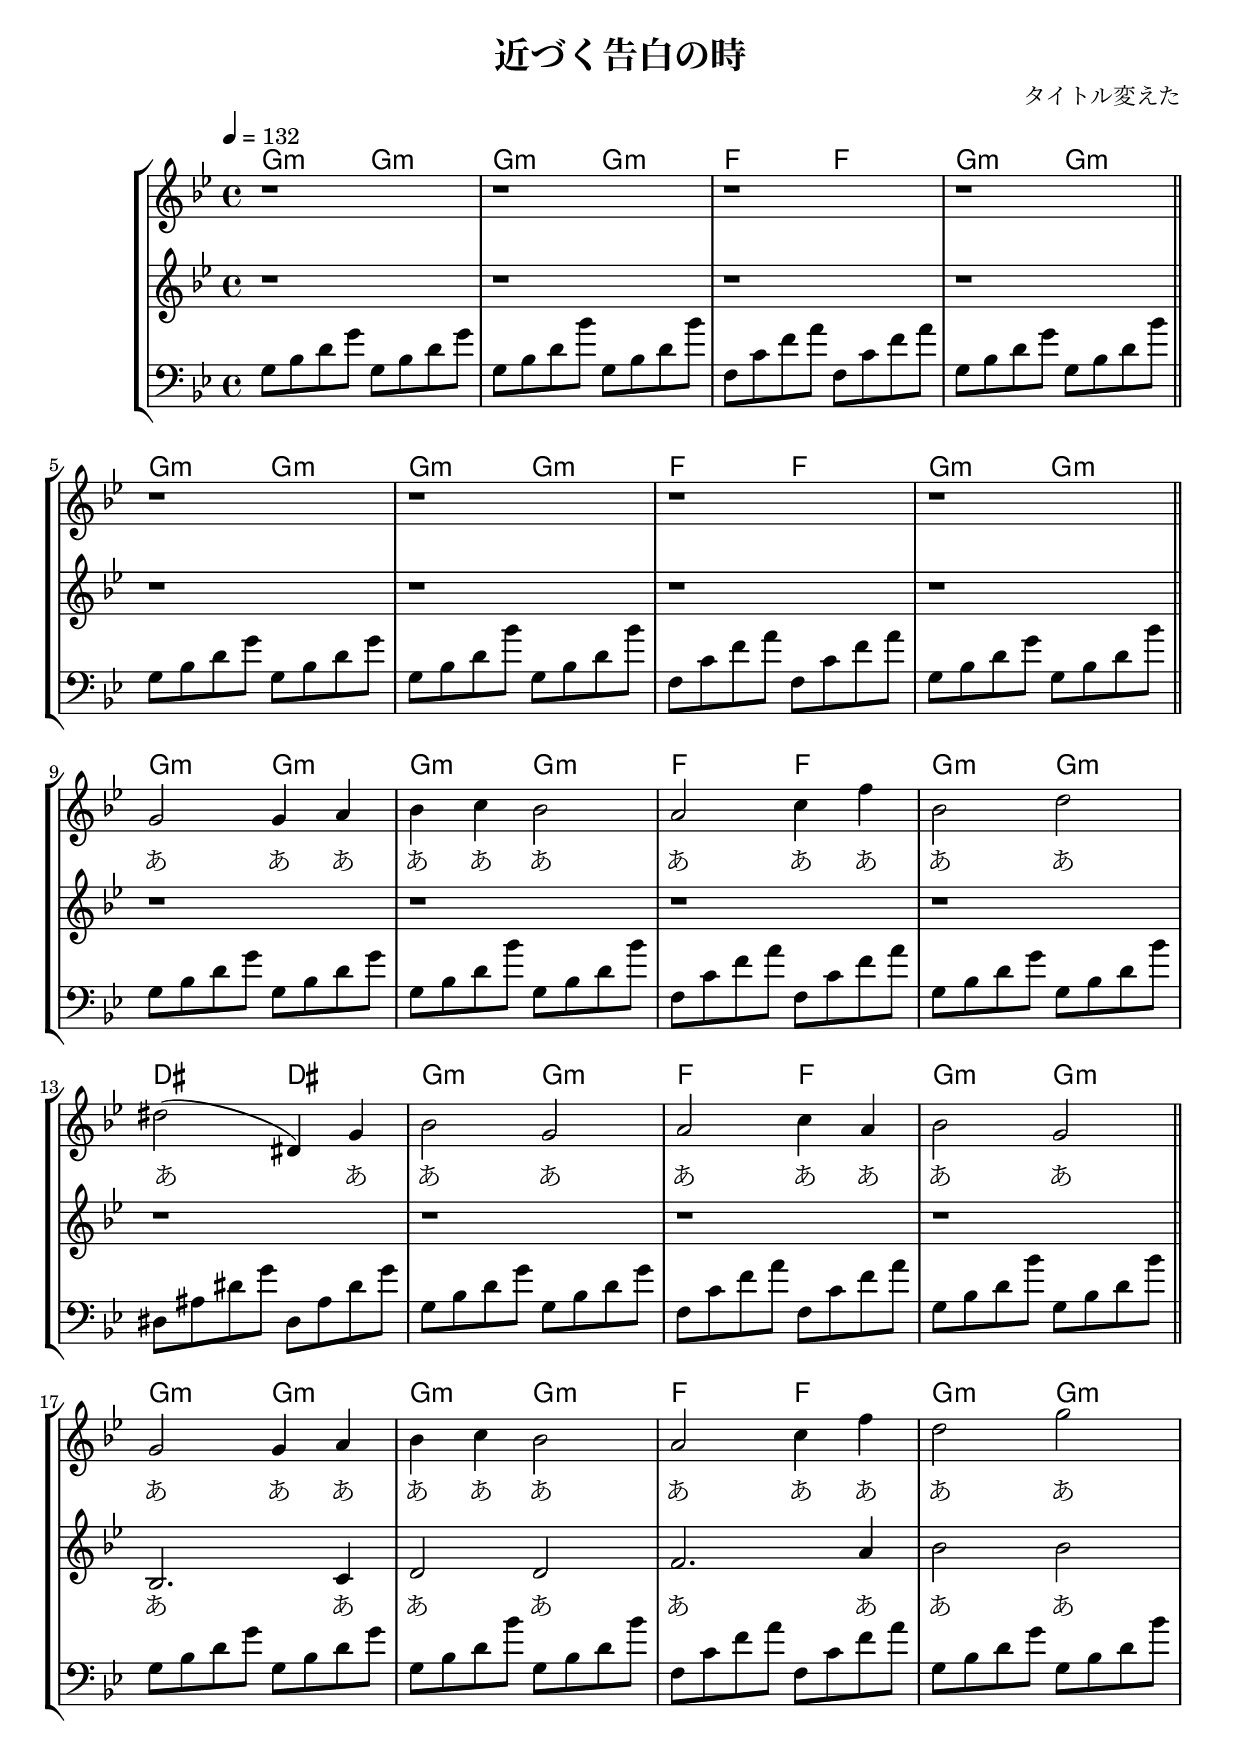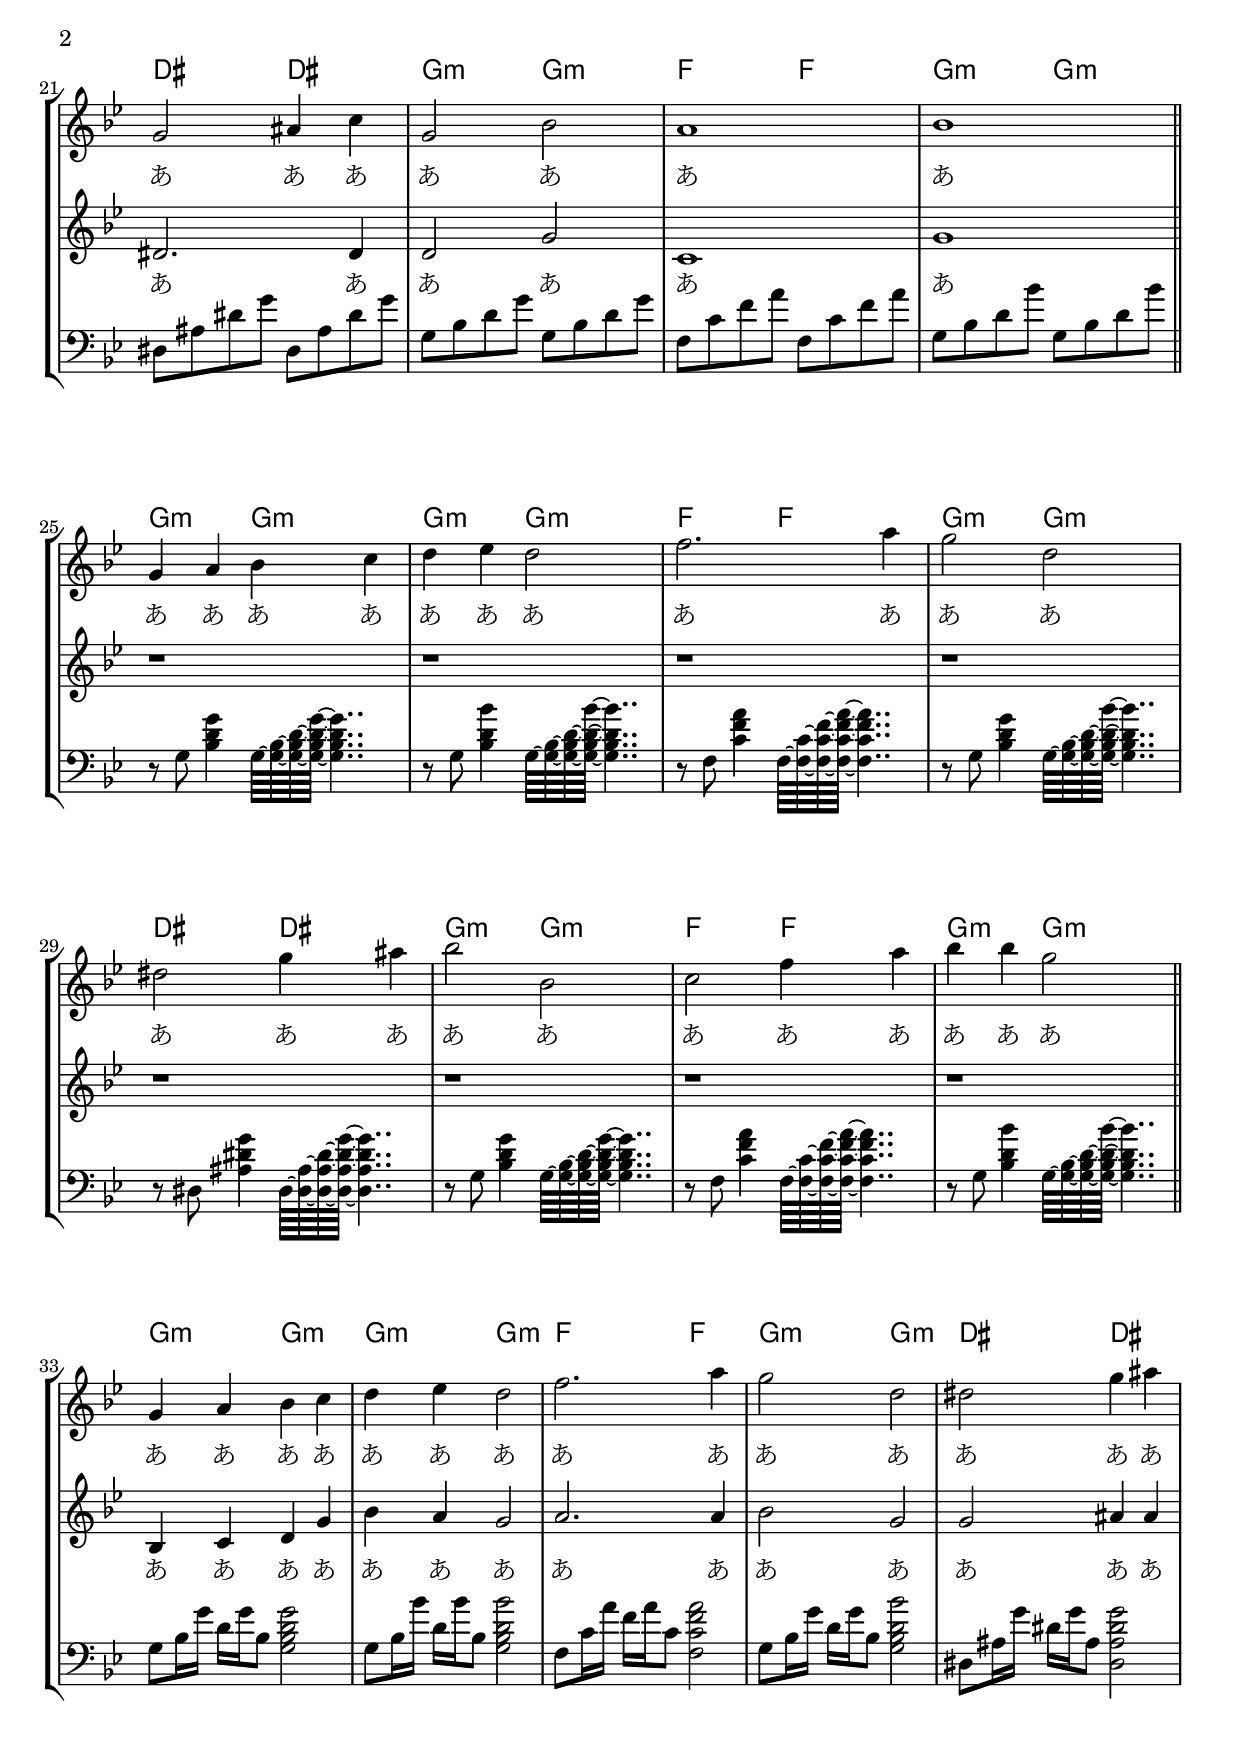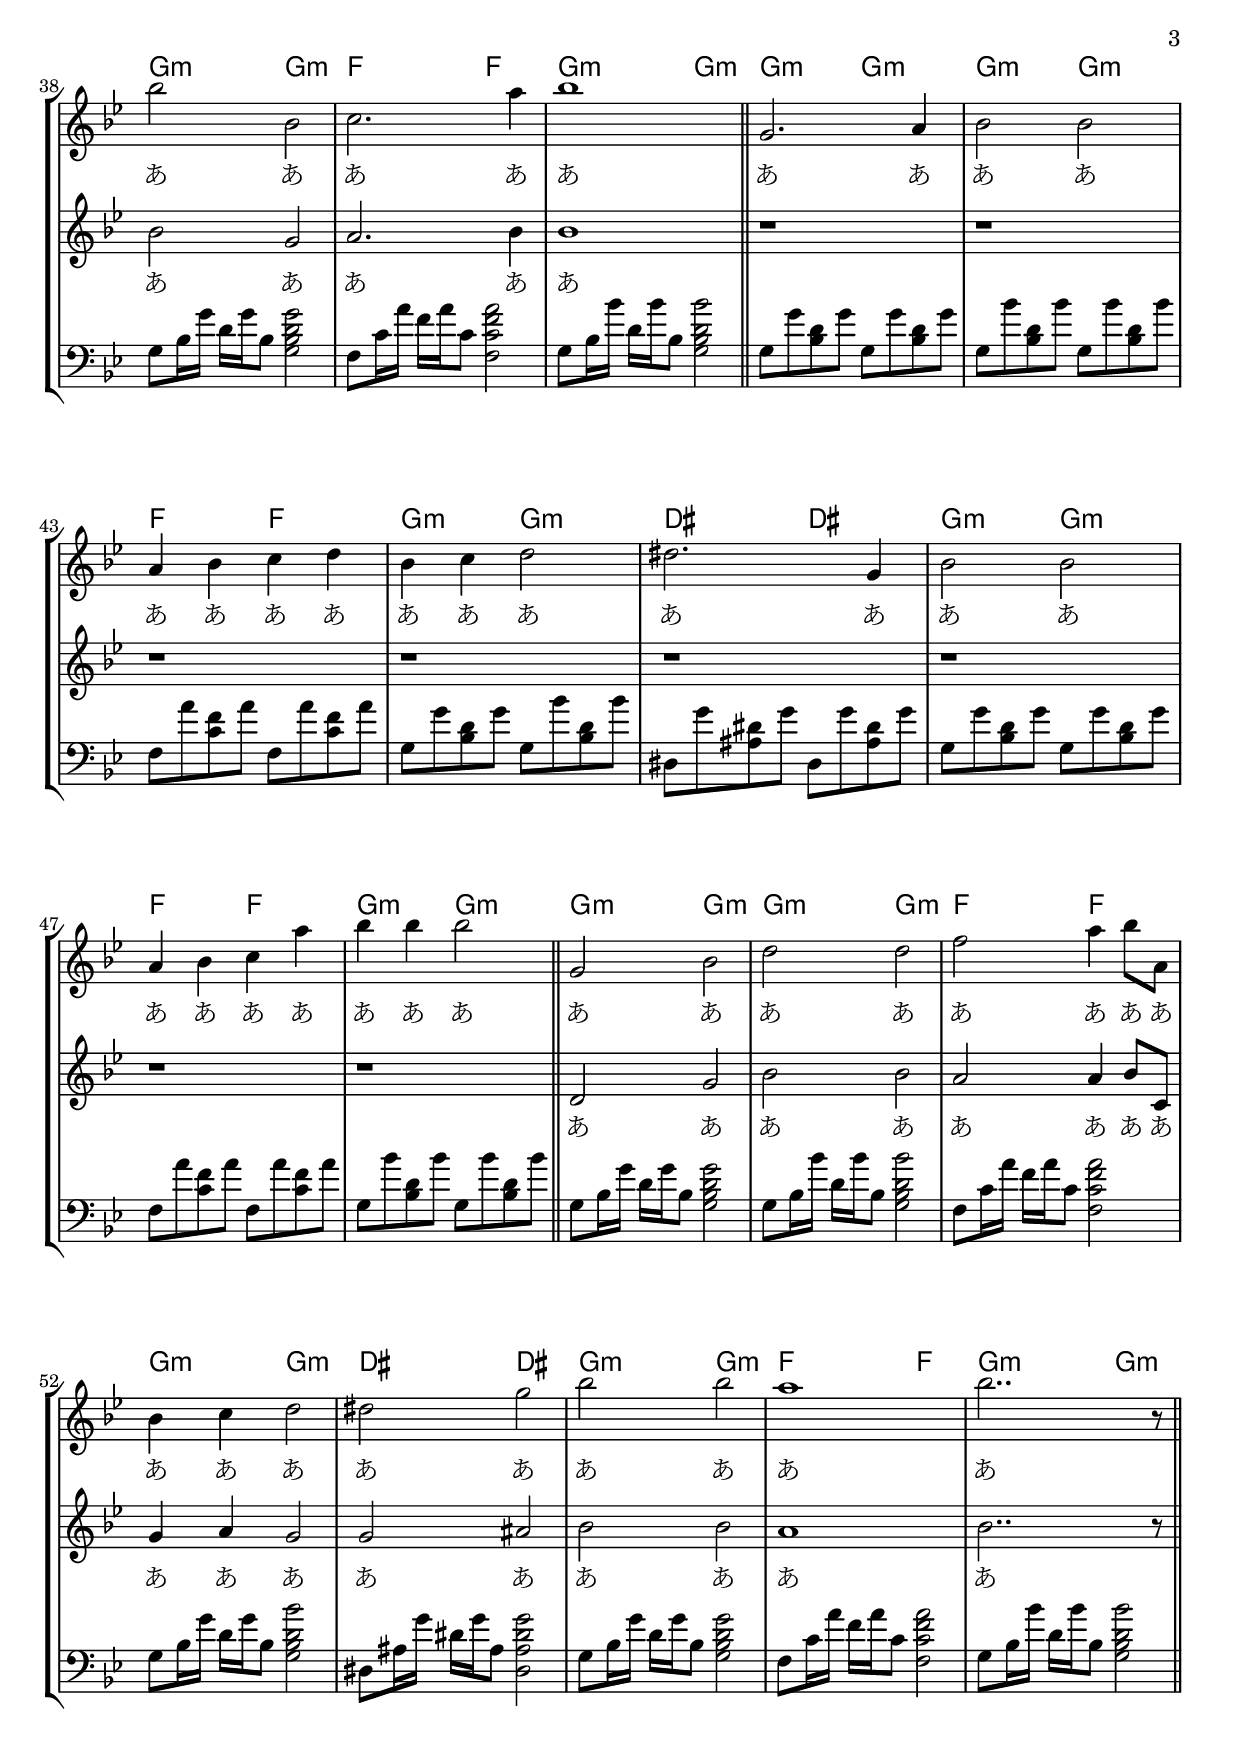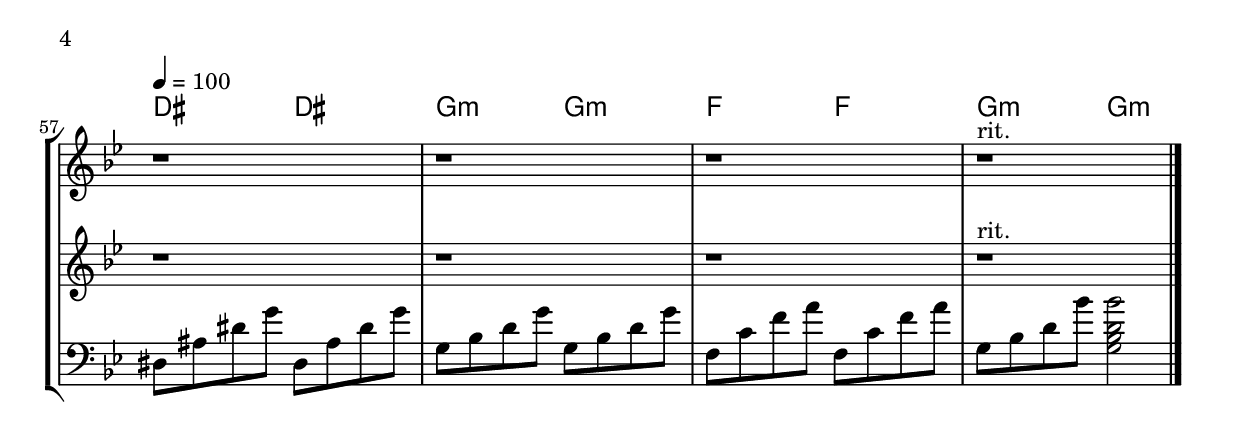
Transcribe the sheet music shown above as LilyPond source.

\version "2.12.1"

\header {
	title = \markup {近づく告白の時}
	composer = \markup \center-column {タイトル変えた}
}

harmony = \chordmode {
	g2:m g:m g:m g:m f f g:m g:m 

	g:m g:m g:m g:m f f g:m g:m 

	g:m g:m g:m g:m f f g:m g:m dis dis g:m g:m f f g:m g:m 

	g:m g:m g:m g:m f f g:m g:m dis dis g:m g:m f f g:m g:m 

	g:m g:m g:m g:m f f g:m g:m dis dis g:m g:m f f g:m g:m 

	g:m g:m g:m g:m f f g:m g:m dis dis g:m g:m f f g:m g:m 

	g:m g:m g:m g:m f f g:m g:m dis dis g:m g:m f f g:m g:m 

	g:m g:m g:m g:m f f g:m g:m dis dis g:m g:m f f g:m g:m 

	dis dis g:m g:m f f g:m g:m 
}

melody = {
	\key bes \major
	\tempo 4 = 132
	r1 | r1 | r1 | r1   
	r1 | r1 | r1 | r1   
	\set Staff.midiInstrument = #"Brass Section"
	g'2  g'4  a'4 
	bes'4  c''4  bes'2 
	a'2  c''4  f''4 
	bes'2  d''2 
	dis''2  (dis'4)  g'4 
	bes'2  g'2 
	a'2  c''4  a'4 
	bes'2  g'2
	\set Staff.midiInstrument = #"Brass Section"
	g'2  g'4  a'4 
	bes'4  c''4  bes'2 
	a'2  c''4  f''4 
	d''2  g''2 
	g'2  ais'4  c''4 
	g'2  bes'2 
	a'1 
	bes'1
	\set Staff.midiInstrument = #"Soprano Sax"
	g'4  a'4  bes'4  c''4 
	d''4  es''4  d''2 
	f''2.  a''4 
	g''2  d''2 
	dis''2  g''4  ais''4 
	bes''2  bes'2 
	c''2  f''4  a''4 
	bes''4  bes''4  g''2
	\set Staff.midiInstrument = #"Soprano Sax"
	g'4  a'4  bes'4  c''4 
	d''4  es''4  d''2 
	f''2.  a''4 
	g''2  d''2 
	dis''2  g''4  ais''4 
	bes''2  bes'2 
	c''2.  a''4 
	bes''1
	\set Staff.midiInstrument = #"Brass Section"
	g'2.  a'4 
	bes'2  bes'2 
	a'4  bes'4  c''4  d''4 
	bes'4  c''4  d''2 
	dis''2.  g'4 
	bes'2  bes'2 
	a'4  bes'4  c''4  a''4 
	bes''4  bes''4  bes''2
	\set Staff.midiInstrument = #"Brass Section"
	g'2  bes'2 
	d''2  d''2 
	f''2  a''4  bes''8  a'8 
	bes'4  c''4  d''2 
	dis''2  g''2 
	bes''2  bes''2 
	a''1 
	bes''2..  	r8 	\tempo 4 = 100
	r1 | r1 | r1 | r1^"rit." \bar "|."
}

words = \lyricmode {
	
	
	あ  あ  あ  あ  あ  あ  あ  あ  あ  あ  あ  あ  あ  あ  あ  あ  あ  あ  あ  あ  
	あ  あ  あ  あ  あ  あ  あ  あ  あ  あ  あ  あ  あ  あ  あ  あ  あ  あ  
	あ  あ  あ  あ  あ  あ  あ  あ  あ  あ  あ  あ  あ  あ  あ  あ  あ  あ  あ  あ  あ  あ  
	あ  あ  あ  あ  あ  あ  あ  あ  あ  あ  あ  あ  あ  あ  あ  あ  あ  あ  あ  
	あ  あ  あ  あ  あ  あ  あ  あ  あ  あ  あ  あ  あ  あ  あ  あ  あ  あ  あ  あ  あ  あ  
	あ  あ  あ  あ  あ  あ  あ  あ  あ  あ  あ  あ  あ  あ  あ  あ  あ  
	
}

secondmelody = {
	\key bes \major
	\tempo 4 = 132
	r1 | r1 | r1 | r1   
	r1 | r1 | r1 | r1   
	r1 | r1 | r1 | r1 | r1 | r1 | r1 | r1   
	\set Staff.midiInstrument = #"Brass Section"
	bes2.  c'4 
	d'2  d'2 
	f'2.  a'4 
	bes'2  bes'2 
	dis'2.  dis'4 
	d'2  g'2 
	c'1 
	g'1
	r1 | r1 | r1 | r1 | r1 | r1 | r1 | r1   
	\set Staff.midiInstrument = #"Soprano Sax"
	bes4  c'4  d'4  g'4 
	bes'4  a'4  g'2 
	a'2.  a'4 
	bes'2  g'2 
	g'2  ais'4  ais'4 
	bes'2  g'2 
	a'2.  bes'4 
	bes'1
	r1 | r1 | r1 | r1 | r1 | r1 | r1 | r1   
	\set Staff.midiInstrument = #"Brass Section"
	d'2  g'2 
	bes'2  bes'2 
	a'2  a'4  bes'8  c'8 
	g'4  a'4  g'2 
	g'2  ais'2 
	bes'2  bes'2 
	a'1 
	bes'2..  	r8 	\tempo 4 = 100
	r1 | r1 | r1 | r1^"rit." \bar "|."
}

secondwords = \lyricmode {
	
	
	
	あ  あ  あ  あ  あ  あ  あ  あ  あ  あ  あ  あ  あ  あ  
	
	あ  あ  あ  あ  あ  あ  あ  あ  あ  あ  あ  あ  あ  あ  あ  あ  あ  あ  あ  
	
	あ  あ  あ  あ  あ  あ  あ  あ  あ  あ  あ  あ  あ  あ  あ  あ  あ  
	
}

tempochange = {
	\tempo 4 = 132
	r1 | r1 | r1 | r1 \bar "||"
	\tempo 4 = 132
	r1 | r1 | r1 | r1 \bar "||"
	\tempo 4 = 132
	r1 | r1 | r1 | r1 | r1 | r1 | r1 | r1 \bar "||"
	\tempo 4 = 132
	r1 | r1 | r1 | r1 | r1 | r1 | r1 | r1 \bar "||"
	\tempo 4 = 132
	r1 | r1 | r1 | r1 | r1 | r1 | r1 | r1 \bar "||"
	\tempo 4 = 132
	r1 | r1 | r1 | r1 | r1 | r1 | r1 | r1 \bar "||"
	\tempo 4 = 132
	r1 | r1 | r1 | r1 | r1 | r1 | r1 | r1 \bar "||"
	\tempo 4 = 132
	r1 | r1 | r1 | r1 | r1 | r1 | r1 | r1 \bar "||"
	\tempo 4 = 100
	r1 | r1 | r1 | \tempo 4 = 75 r2 \tempo 4 = 66 r2 \bar "|."
}

mainacc = {
	\clef bass
	\set Staff.midiInstrument = #"Lead 3 (calliope)"
	\key bes \major
	\tempo 4 = 132
	g8 bes8 d'8 g'8
	g8 bes8 d'8 g'8
	g8 bes8 d'8 bes'8
	g8 bes8 d'8 bes'8
	f8 c'8 f'8 a'8
	f8 c'8 f'8 a'8
	g8 bes8 d'8 g'8
	g8 bes8 d'8 bes'8
	\bar "||"

	\set Staff.midiInstrument = #"Lead 3 (calliope)"
	g8 bes8 d'8 g'8
	g8 bes8 d'8 g'8
	g8 bes8 d'8 bes'8
	g8 bes8 d'8 bes'8
	f8 c'8 f'8 a'8
	f8 c'8 f'8 a'8
	g8 bes8 d'8 g'8
	g8 bes8 d'8 bes'8
	\bar "||"

	\set Staff.midiInstrument = #"Lead 3 (calliope)"
	g8 bes8 d'8 g'8
	g8 bes8 d'8 g'8
	g8 bes8 d'8 bes'8
	g8 bes8 d'8 bes'8
	f8 c'8 f'8 a'8
	f8 c'8 f'8 a'8
	g8 bes8 d'8 g'8
	g8 bes8 d'8 bes'8
	dis8 ais8 dis'8 g'8
	dis8 ais8 dis'8 g'8
	g8 bes8 d'8 g'8
	g8 bes8 d'8 g'8
	f8 c'8 f'8 a'8
	f8 c'8 f'8 a'8
	g8 bes8 d'8 bes'8
	g8 bes8 d'8 bes'8
	\bar "||"

	\set Staff.midiInstrument = #"Lead 3 (calliope)"
	g8 bes8 d'8 g'8
	g8 bes8 d'8 g'8
	g8 bes8 d'8 bes'8
	g8 bes8 d'8 bes'8
	f8 c'8 f'8 a'8
	f8 c'8 f'8 a'8
	g8 bes8 d'8 g'8
	g8 bes8 d'8 bes'8
	dis8 ais8 dis'8 g'8
	dis8 ais8 dis'8 g'8
	g8 bes8 d'8 g'8
	g8 bes8 d'8 g'8
	f8 c'8 f'8 a'8
	f8 c'8 f'8 a'8
	g8 bes8 d'8 bes'8
	g8 bes8 d'8 bes'8
	\bar "||"

	\set Staff.midiInstrument = #"Lead 3 (calliope)"
	r8 g8 <bes d' g'>4
	g64~ <g~ bes~> <g~ bes~ d'~> <g bes d' g'>~ <g bes d' g'>4..
	r8 g8 <bes d' bes'>4
	g64~ <g~ bes~> <g~ bes~ d'~> <g bes d' bes'>~ <g bes d' bes'>4..
	r8 f8 <c' f' a'>4
	f64~ <f~ c'~> <f~ c'~ f'~> <f c' f' a'>~ <f c' f' a'>4..
	r8 g8 <bes d' g'>4
	g64~ <g~ bes~> <g~ bes~ d'~> <g bes d' bes'>~ <g bes d' bes'>4..
	r8 dis8 <ais dis' g'>4
	dis64~ <dis~ ais~> <dis~ ais~ dis'~> <dis ais dis' g'>~ <dis ais dis' g'>4..
	r8 g8 <bes d' g'>4
	g64~ <g~ bes~> <g~ bes~ d'~> <g bes d' g'>~ <g bes d' g'>4..
	r8 f8 <c' f' a'>4
	f64~ <f~ c'~> <f~ c'~ f'~> <f c' f' a'>~ <f c' f' a'>4..
	r8 g8 <bes d' bes'>4
	g64~ <g~ bes~> <g~ bes~ d'~> <g bes d' bes'>~ <g bes d' bes'>4..
	\bar "||"

	\set Staff.midiInstrument = #"Lead 3 (calliope)"
	g8 bes16 g' d' g' bes8
	<g bes d' g'>2
	g8 bes16 bes' d' bes' bes8
	<g bes d' bes'>2
	f8 c'16 a' f' a' c'8
	<f c' f' a'>2
	g8 bes16 g' d' g' bes8
	<g bes d' bes'>2
	dis8 ais16 g' dis' g' ais8
	<dis ais dis' g'>2
	g8 bes16 g' d' g' bes8
	<g bes d' g'>2
	f8 c'16 a' f' a' c'8
	<f c' f' a'>2
	g8 bes16 bes' d' bes' bes8
	<g bes d' bes'>2
	\bar "||"

	\set Staff.midiInstrument = #"Lead 3 (calliope)"
	g8 g' <bes d'> g'
	g8 g' <bes d'> g'
	g8 bes' <bes d'> bes'
	g8 bes' <bes d'> bes'
	f8 a' <c' f'> a'
	f8 a' <c' f'> a'
	g8 g' <bes d'> g'
	g8 bes' <bes d'> bes'
	dis8 g' <ais dis'> g'
	dis8 g' <ais dis'> g'
	g8 g' <bes d'> g'
	g8 g' <bes d'> g'
	f8 a' <c' f'> a'
	f8 a' <c' f'> a'
	g8 bes' <bes d'> bes'
	g8 bes' <bes d'> bes'
	\bar "||"

	\set Staff.midiInstrument = #"Lead 3 (calliope)"
	g8 bes16 g' d' g' bes8
	<g bes d' g'>2
	g8 bes16 bes' d' bes' bes8
	<g bes d' bes'>2
	f8 c'16 a' f' a' c'8
	<f c' f' a'>2
	g8 bes16 g' d' g' bes8
	<g bes d' bes'>2
	dis8 ais16 g' dis' g' ais8
	<dis ais dis' g'>2
	g8 bes16 g' d' g' bes8
	<g bes d' g'>2
	f8 c'16 a' f' a' c'8
	<f c' f' a'>2
	g8 bes16 bes' d' bes' bes8
	<g bes d' bes'>2
	\bar "||"

	\set Staff.midiInstrument = #"Lead 3 (calliope)"
	\tempo 4 = 100
	dis8 ais8 dis'8 g'8
	dis8 ais8 dis'8 g'8
	g8 bes8 d'8 g'8
	g8 bes8 d'8 g'8
	f8 c'8 f'8 a'8
	f8 c'8 f'8 a'8
	g8 bes8 d'8 bes'8
	<g bes d' bes'>2
	\bar "|."
}

subacc = {
	\clef bass
	\set Staff.midiInstrument = #"String Ensemble 1"
	\key bes \major
	\tempo 4 = 132
	<g bes d' g'>2
	<g bes d' g'>2
	<g bes d' bes'>2
	<g bes d' bes'>2
	<f c' f' a'>2
	<f c' f' a'>2
	<g bes d' g'>2
	<g bes d' bes'>2
	\bar "||"

	\set Staff.midiInstrument = #"String Ensemble 1"
	<g bes d' g'>2
	<g bes d' g'>2
	<g bes d' bes'>2
	<g bes d' bes'>2
	<f c' f' a'>2
	<f c' f' a'>2
	<g bes d' g'>2
	<g bes d' bes'>2
	\bar "||"

	\set Staff.midiInstrument = #"String Ensemble 1"
	<g bes d' g'>2
	<g bes d' g'>2
	<g bes d' bes'>2
	<g bes d' bes'>2
	<f c' f' a'>2
	<f c' f' a'>2
	<g bes d' g'>2
	<g bes d' bes'>2
	<dis ais dis' g'>2
	<dis ais dis' g'>2
	<g bes d' g'>2
	<g bes d' g'>2
	<f c' f' a'>2
	<f c' f' a'>2
	<g bes d' bes'>2
	<g bes d' bes'>2
	\bar "||"

	\set Staff.midiInstrument = #"String Ensemble 1"
	<g bes d' g'>2
	<g bes d' g'>2
	<g bes d' bes'>2
	<g bes d' bes'>2
	<f c' f' a'>2
	<f c' f' a'>2
	<g bes d' g'>2
	<g bes d' bes'>2
	<dis ais dis' g'>2
	<dis ais dis' g'>2
	<g bes d' g'>2
	<g bes d' g'>2
	<f c' f' a'>2
	<f c' f' a'>2
	<g bes d' bes'>2
	<g bes d' bes'>2
	\bar "||"

	\set Staff.midiInstrument = #"Electric Bass (finger)"
	g8 g' d' bes
	g8 g' d' bes
	g8 bes' d' bes
	g8 bes' d' bes
	f8 a' f' c'
	f8 a' f' c'
	g8 g' d' bes
	g8 bes' d' bes
	dis8 g' dis' ais
	dis8 g' dis' ais
	g8 g' d' bes
	g8 g' d' bes
	f8 a' f' c'
	f8 a' f' c'
	g8 bes' d' bes
	g8 bes' d' bes
	\bar "||"

	\set Staff.midiInstrument = #"Electric Bass (finger)"
	r8 g8 <bes d' g'>4
	g64~ <g~ bes~> <g~ bes~ d'~> <g bes d' g'>~ <g bes d' g'>4..
	r8 g8 <bes d' bes'>4
	g64~ <g~ bes~> <g~ bes~ d'~> <g bes d' bes'>~ <g bes d' bes'>4..
	r8 f8 <c' f' a'>4
	f64~ <f~ c'~> <f~ c'~ f'~> <f c' f' a'>~ <f c' f' a'>4..
	r8 g8 <bes d' g'>4
	g64~ <g~ bes~> <g~ bes~ d'~> <g bes d' bes'>~ <g bes d' bes'>4..
	r8 dis8 <ais dis' g'>4
	dis64~ <dis~ ais~> <dis~ ais~ dis'~> <dis ais dis' g'>~ <dis ais dis' g'>4..
	r8 g8 <bes d' g'>4
	g64~ <g~ bes~> <g~ bes~ d'~> <g bes d' g'>~ <g bes d' g'>4..
	r8 f8 <c' f' a'>4
	f64~ <f~ c'~> <f~ c'~ f'~> <f c' f' a'>~ <f c' f' a'>4..
	r8 g8 <bes d' bes'>4
	g64~ <g~ bes~> <g~ bes~ d'~> <g bes d' bes'>~ <g bes d' bes'>4..
	\bar "||"

	\set Staff.midiInstrument = #"Electric Bass (finger)"
	<bes d' g'>8 <bes d' g'>4 <bes d' g'>8
	<bes d' g'>8 <bes d' g'>4 <bes d' g'>8
	<bes d' bes'>8 <bes d' bes'>4 <bes d' bes'>8
	<bes d' bes'>8 <bes d' bes'>4 <bes d' bes'>8
	<c' f' a'>8 <c' f' a'>4 <c' f' a'>8
	<c' f' a'>8 <c' f' a'>4 <c' f' a'>8
	<bes d' g'>8 <bes d' g'>4 <bes d' g'>8
	<bes d' bes'>8 <bes d' bes'>4 <bes d' bes'>8
	<ais dis' g'>8 <ais dis' g'>4 <ais dis' g'>8
	<ais dis' g'>8 <ais dis' g'>4 <ais dis' g'>8
	<bes d' g'>8 <bes d' g'>4 <bes d' g'>8
	<bes d' g'>8 <bes d' g'>4 <bes d' g'>8
	<c' f' a'>8 <c' f' a'>4 <c' f' a'>8
	<c' f' a'>8 <c' f' a'>4 <c' f' a'>8
	<bes d' bes'>8 <bes d' bes'>4 <bes d' bes'>8
	<bes d' bes'>8 <bes d' bes'>4 <bes d' bes'>8
	\bar "||"

	\set Staff.midiInstrument = #"Electric Bass (finger)"
	g4 <bes d' g'>8. <bes d' g'>16
	g4 <bes d' g'>8. <bes d' g'>16
	g4 <bes d' bes'>8. <bes d' bes'>16
	g4 <bes d' bes'>8. <bes d' bes'>16
	f4 <c' f' a'>8. <c' f' a'>16
	f4 <c' f' a'>8. <c' f' a'>16
	g4 <bes d' g'>8. <bes d' g'>16
	g4 <bes d' bes'>8. <bes d' bes'>16
	dis4 <ais dis' g'>8. <ais dis' g'>16
	dis4 <ais dis' g'>8. <ais dis' g'>16
	g4 <bes d' g'>8. <bes d' g'>16
	g4 <bes d' g'>8. <bes d' g'>16
	f4 <c' f' a'>8. <c' f' a'>16
	f4 <c' f' a'>8. <c' f' a'>16
	g4 <bes d' bes'>8. <bes d' bes'>16
	g4 <bes d' bes'>8. <bes d' bes'>16
	\bar "||"

	\set Staff.midiInstrument = #"Voice Oohs"
	\tempo 4 = 100
	<dis ais dis' g'>2
	<dis ais dis' g'>2
	<g bes d' g'>2
	<g bes d' g'>2
	<f c' f' a'>2
	<f c' f' a'>2
	<g bes d' bes'>2
	<g bes d' bes'>2
	\bar "|."
}

percA = {
	\drummode {
	r1 |r1 |r1 |r1 \bar "||"
	r1 |r1 |r1 |r1 \bar "||"
	r1 |r1 |r1 |r1 |r1 |r1 |r1 |r1 \bar "||"
	r1 |r1 |r1 |r1 |r1 |r1 |r1 |r1 \bar "||"
	r1 |r1 |r1 |r1 |r1 |r1 |r1 |r1 \bar "||"
	r1 |r1 |r1 |r1 |r1 |r1 |r1 |r1 \bar "||"
	r1 |r1 |r1 |r1 |r1 |r1 |r1 |r1 \bar "||"
	r1 |r1 |r1 |r1 |r1 |r1 |r1 |r1 \bar "||"
	r1 |r1 |r1 |r1 \bar "|."
	}
}

percB = {
	\drummode {
	r1 |r1 |r1 |r1 \bar "||"
	r1 |r1 |r1 |r1 \bar "||"
	r1 |r1 |r1 |r1 |r1 |r1 |r1 |r1 \bar "||"
	r1 |r1 |r1 |r1 |r1 |r1 |r1 |r1 \bar "||"
	r1 |r1 |r1 |r1 |r1 |r1 |r1 |r1 \bar "||"
	r1 |r1 |r1 |r1 |r1 |r1 |r1 |r1 \bar "||"
	r1 |r1 |r1 |r1 |r1 |r1 |r1 |r1 \bar "||"
	r1 |r1 |r1 |r1 |r1 |r1 |r1 |r1 \bar "||"
	r1 |r1 |r1 |r1 \bar "|."
	}
}

percC = {
	\drummode {
	r1 |r1 |r1 |r1 \bar "||"
	r1 |r1 |r1 |r1 \bar "||"
	r1 |r1 |r1 |r1 |r1 |r1 |r1 |r1 \bar "||"
	r1 |r1 |r1 |r1 |r1 |r1 |r1 |r1 \bar "||"
	r1 |r1 |r1 |r1 |r1 |r1 |r1 |r1 \bar "||"
	r1 |r1 |r1 |r1 |r1 |r1 |r1 |r1 \bar "||"
	r1 |r1 |r1 |r1 |r1 |r1 |r1 |r1 \bar "||"
	r1 |r1 |r1 |r1 |r1 |r1 |r1 |r1 \bar "||"
	r1 |r1 |r1 |r1 \bar "|."
	}
}

percD = {
	\drummode {
	r1 |r1 |r1 |r1 \bar "||"
	r1 |r1 |r1 |r1 \bar "||"
	r1 |r1 |r1 |r1 |r1 |r1 |r1 |r1 \bar "||"
	r1 |r1 |r1 |r1 |r1 |r1 |r1 |r1 \bar "||"
	r1 |r1 |r1 |r1 |r1 |r1 |r1 |r1 \bar "||"
	r1 |r1 |r1 |r1 |r1 |r1 |r1 |r1 \bar "||"
	r1 |r1 |r1 |r1 |r1 |r1 |r1 |r1 \bar "||"
	r1 |r1 |r1 |r1 |r1 |r1 |r1 |r1 \bar "||"
	r1 |r1 |r1 |r1 \bar "|."
	}
}

percE = {
	\drummode {
	r1 |r1 |r1 |r1 \bar "||"
	r1 |r1 |r1 |r1 \bar "||"
	r1 |r1 |r1 |r1 |r1 |r1 |r1 |r1 \bar "||"
	r1 |r1 |r1 |r1 |r1 |r1 |r1 |r1 \bar "||"
	r1 |r1 |r1 |r1 |r1 |r1 |r1 |r1 \bar "||"
	r1 |r1 |r1 |r1 |r1 |r1 |r1 |r1 \bar "||"
	r1 |r1 |r1 |r1 |r1 |r1 |r1 |r1 \bar "||"
	r1 |r1 |r1 |r1 |r1 |r1 |r1 |r1 \bar "||"
	r1 |r1 |r1 |r1 \bar "|."
	}
}

\score {
	<<
		\new StaffGroup <<
			\new ChordNames {\harmony}
			\new Voice = "melody" {\melody}
			\new Lyrics \lyricsto "melody" \words
			\new Voice = "secondmelody" {\secondmelody}
			\new Lyrics \lyricsto "secondmelody" \secondwords
			\new Staff = "mainacc" {\mainacc}
		>>
	>>
	\layout { }
}
